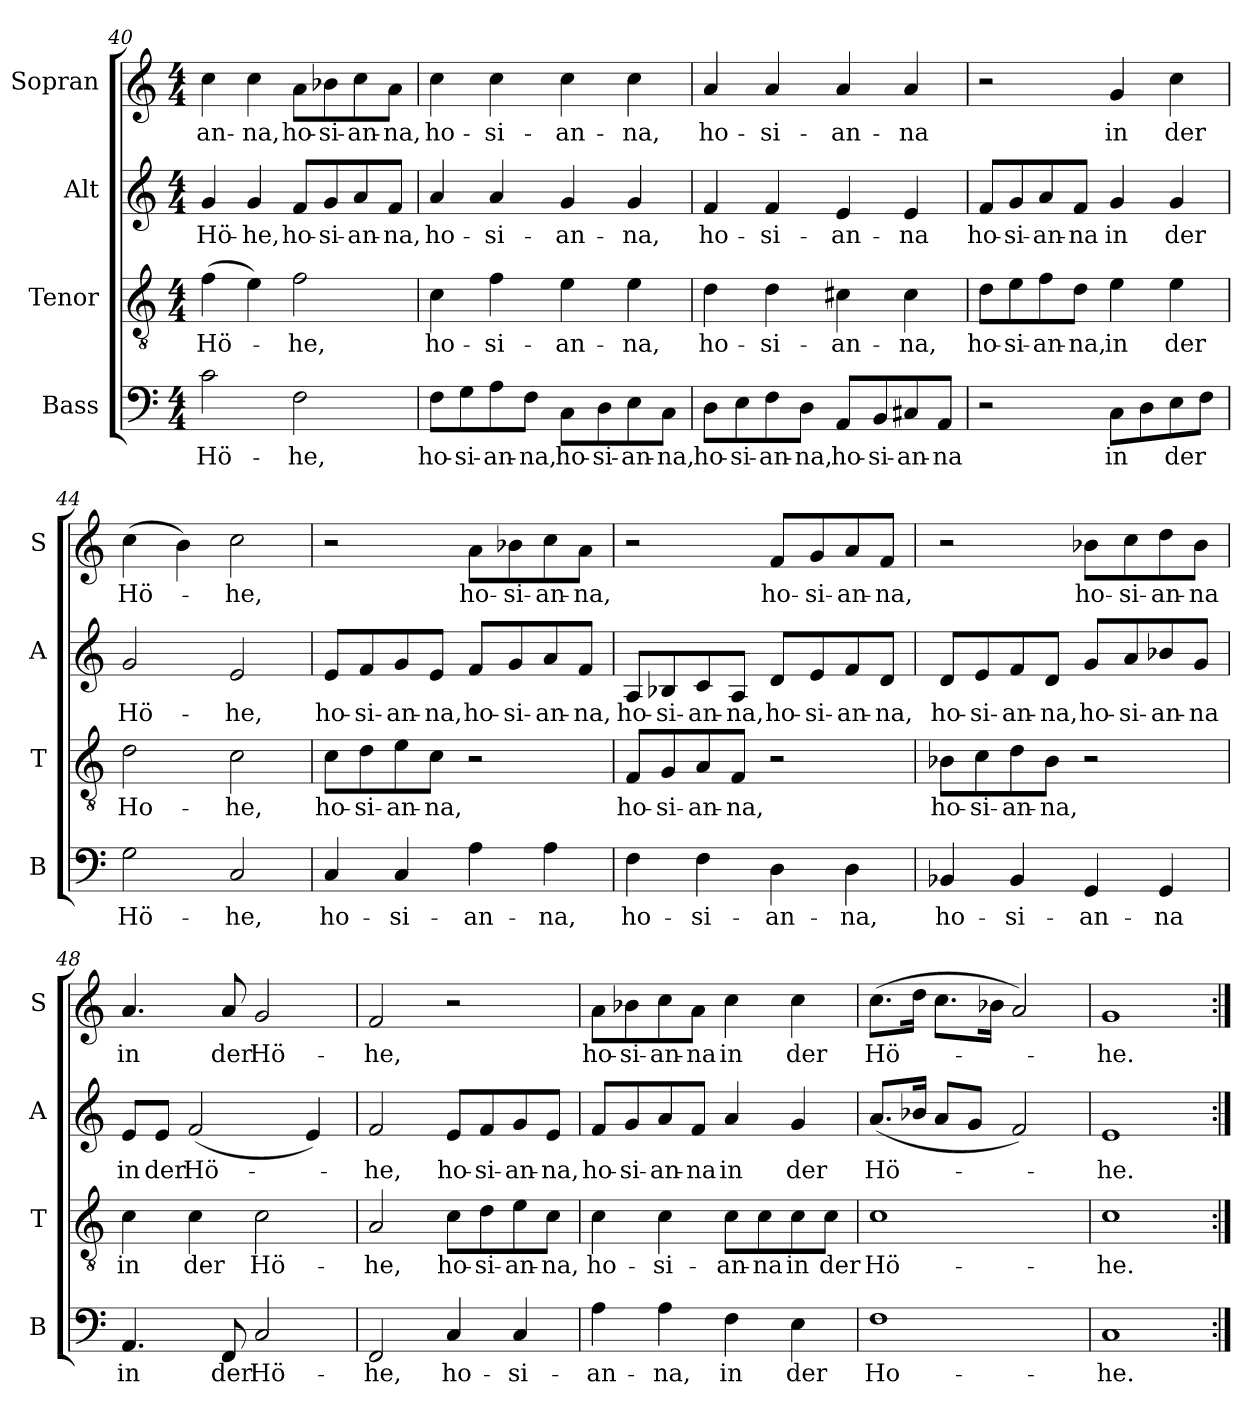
**kern	**text	**kern	**text	**kern	**text	**kern	**text
*part4	*part4	*part3	*part3	*part2	*part2	*part1	*part1
*staff4	*staff4	*staff3	*staff3	*staff2	*staff2	*staff1	*staff1
*I"Bass	*	*I"Tenor	*	*I"Alt	*	*I"Sopran	*
*I'B	*	*I'T	*	*I'A	*	*I'S	*
!!LO:LB:g=z
*clefF4	*	*clefGv2	*	*clefG2	*	*clefG2	*
*k[]	*	*k[]	*	*k[]	*	*k[]	*
*M4/4	*	*M4/4	*	*M4/4	*	*M4/4	*
=40	=40	=40	=40	=40	=40	=40	=40
!	!LO:LY:b	!	!LO:LY:b	!	!LO:LY:b	!	!LO:LY:b
2c\	Hö-	(4f\	Hö-	4g/	Hö-	4cc\	an-
!	!	!	!	!	!LO:LY:b	!	!LO:LY:b
.	.	4e\)	.	4g/	he,	4cc\	na,
!	!LO:LY:b	!	!LO:LY:b	!	!LO:LY:b	!	!LO:LY:b
2F\	he,	2f\	he,	8f/L	ho-	8a\L	ho-
!	!	!	!	!	!LO:LY:b	!	!LO:LY:b
.	.	.	.	8g/	si-	8b-X\	si-
!	!	!	!	!	!LO:LY:b	!	!LO:LY:b
.	.	.	.	8a/	an-	8cc\	an-
!	!	!	!	!	!LO:LY:b	!	!LO:LY:b
.	.	.	.	8f/J	na,	8a\J	na,
=41	=41	=41	=41	=41	=41	=41	=41
!	!LO:LY:b	!	!LO:LY:b	!	!LO:LY:b	!	!LO:LY:b
8F\L	ho-	4c\	ho-	4a/	ho-	4cc\	ho-
!	!LO:LY:b	!	!	!	!	!	!
8G\	si-	.	.	.	.	.	.
!	!LO:LY:b	!	!LO:LY:b	!	!LO:LY:b	!	!LO:LY:b
8A\	an-	4f\	si-	4a/	si-	4cc\	si-
!	!LO:LY:b	!	!	!	!	!	!
8F\J	na,	.	.	.	.	.	.
!	!LO:LY:b	!	!LO:LY:b	!	!LO:LY:b	!	!LO:LY:b
8C\L	ho-	4e\	an-	4g/	an-	4cc\	an-
!	!LO:LY:b	!	!	!	!	!	!
8D\	si-	.	.	.	.	.	.
!	!LO:LY:b	!	!LO:LY:b	!	!LO:LY:b	!	!LO:LY:b
8E\	an-	4e\	na,	4g/	na,	4cc\	na,
!	!LO:LY:b	!	!	!	!	!	!
8C\J	na,	.	.	.	.	.	.
=42	=42	=42	=42	=42	=42	=42	=42
!	!LO:LY:b	!	!LO:LY:b	!	!LO:LY:b	!	!LO:LY:b
8D\L	ho-	4d\	ho-	4f/	ho-	4a/	ho-
!	!LO:LY:b	!	!	!	!	!	!
8E\	si-	.	.	.	.	.	.
!	!LO:LY:b	!	!LO:LY:b	!	!LO:LY:b	!	!LO:LY:b
8F\	an-	4d\	si-	4f/	si-	4a/	si-
!	!LO:LY:b	!	!	!	!	!	!
8D\J	na,	.	.	.	.	.	.
!	!LO:LY:b	!	!LO:LY:b	!	!LO:LY:b	!	!LO:LY:b
8AA/L	ho-	4c#X\	an-	4e/	an-	4a/	an-
!	!LO:LY:b	!	!	!	!	!	!
8BB/	si-	.	.	.	.	.	.
!	!LO:LY:b	!	!LO:LY:b	!	!LO:LY:b	!	!LO:LY:b
8C#X/	an-	4c#\	na,	4e/	na	4a/	na
!	!LO:LY:b	!	!	!	!	!	!
8AA/J	na	.	.	.	.	.	.
!!LO:PB:g=z
=43	=43	=43	=43	=43	=43	=43	=43
!	!	!	!LO:LY:b	!	!LO:LY:b	!	!
2r	.	8d\L	ho-	8f/L	ho-	2r	.
!	!	!	!LO:LY:b	!	!LO:LY:b	!	!
.	.	8e\	si-	8g/	si-	.	.
!	!	!	!LO:LY:b	!	!LO:LY:b	!	!
.	.	8f\	an-	8a/	an-	.	.
!	!	!	!LO:LY:b	!	!LO:LY:b	!	!
.	.	8d\J	na,	8f/J	na	.	.
!	!LO:LY:b	!	!LO:LY:b	!	!LO:LY:b	!	!LO:LY:b
8C\L	in	4e\	in	4g/	in	4g/	in
8D\	.	.	.	.	.	.	.
!	!LO:LY:b	!	!LO:LY:b	!	!LO:LY:b	!	!LO:LY:b
8E\	der	4e\	der	4g/	der	4cc\	der
8F\J	.	.	.	.	.	.	.
=44	=44	=44	=44	=44	=44	=44	=44
!	!LO:LY:b	!	!LO:LY:b	!	!LO:LY:b	!	!LO:LY:b
2G\	Hö-	2d\	Ho-	2g/	Hö-	(4cc\	Hö-
.	.	.	.	.	.	4b\)	.
!	!LO:LY:b	!	!LO:LY:b	!	!LO:LY:b	!	!LO:LY:b
2C/	he,	2c\	he,	2e/	he,	2cc\	he,
=45	=45	=45	=45	=45	=45	=45	=45
!	!LO:LY:b	!	!LO:LY:b	!	!LO:LY:b	!	!
4C/	ho-	8c\L	ho-	8e/L	ho-	2r	.
!	!	!	!LO:LY:b	!	!LO:LY:b	!	!
.	.	8d\	si-	8f/	si-	.	.
!	!LO:LY:b	!	!LO:LY:b	!	!LO:LY:b	!	!
4C/	si-	8e\	an-	8g/	an-	.	.
!	!	!	!LO:LY:b	!	!LO:LY:b	!	!
.	.	8c\J	na,	8e/J	na,	.	.
!	!LO:LY:b	!	!	!	!LO:LY:b	!	!LO:LY:b
4A\	an-	2r	.	8f/L	ho-	8a\L	ho-
!	!	!	!	!	!LO:LY:b	!	!LO:LY:b
.	.	.	.	8g/	si-	8b-X\	si-
!	!LO:LY:b	!	!	!	!LO:LY:b	!	!LO:LY:b
4A\	na,	.	.	8a/	an-	8cc\	an-
!	!	!	!	!	!LO:LY:b	!	!LO:LY:b
.	.	.	.	8f/J	na,	8a\J	na,
!!LO:LB:g=z
=46	=46	=46	=46	=46	=46	=46	=46
!	!LO:LY:b	!	!LO:LY:b	!	!LO:LY:b	!	!
4F\	ho-	8F/L	ho-	8A/L	ho-	2r	.
!	!	!	!LO:LY:b	!	!LO:LY:b	!	!
.	.	8G/	si-	8B-X/	si-	.	.
!	!LO:LY:b	!	!LO:LY:b	!	!LO:LY:b	!	!
4F\	si-	8A/	an-	8c/	an-	.	.
!	!	!	!LO:LY:b	!	!LO:LY:b	!	!
.	.	8F/J	na,	8A/J	na,	.	.
!	!LO:LY:b	!	!	!	!LO:LY:b	!	!LO:LY:b
4D\	an-	2r	.	8d/L	ho-	8f/L	ho-
!	!	!	!	!	!LO:LY:b	!	!LO:LY:b
.	.	.	.	8e/	si-	8g/	si-
!	!LO:LY:b	!	!	!	!LO:LY:b	!	!LO:LY:b
4D\	na,	.	.	8f/	an-	8a/	an-
!	!	!	!	!	!LO:LY:b	!	!LO:LY:b
.	.	.	.	8d/J	na,	8f/J	na,
=47	=47	=47	=47	=47	=47	=47	=47
!	!LO:LY:b	!	!LO:LY:b	!	!LO:LY:b	!	!
4BB-X/	ho-	8B-X\L	ho-	8d/L	ho-	2r	.
!	!	!	!LO:LY:b	!	!LO:LY:b	!	!
.	.	8c\	si-	8e/	si-	.	.
!	!LO:LY:b	!	!LO:LY:b	!	!LO:LY:b	!	!
4BB-/	si-	8d\	an-	8f/	an-	.	.
!	!	!	!LO:LY:b	!	!LO:LY:b	!	!
.	.	8B-\J	na,	8d/J	na,	.	.
!	!LO:LY:b	!	!	!	!LO:LY:b	!	!LO:LY:b
4GG/	an-	2r	.	8g/L	ho-	8b-X\L	ho-
!	!	!	!	!	!LO:LY:b	!	!LO:LY:b
.	.	.	.	8a/	si-	8cc\	si-
!	!LO:LY:b	!	!	!	!LO:LY:b	!	!LO:LY:b
4GG/	na	.	.	8b-X/	an-	8dd\	an-
!	!	!	!	!	!LO:LY:b	!	!LO:LY:b
.	.	.	.	8g/J	na	8b-\J	na
=48	=48	=48	=48	=48	=48	=48	=48
!	!LO:LY:b	!	!LO:LY:b	!	!LO:LY:b	!	!LO:LY:b
4.AA/	in	4c\	in	8e/L	in	4.a/	in
!	!	!	!	!	!LO:LY:b	!	!
.	.	.	.	8e/J	der	.	.
!	!	!	!LO:LY:b	!	!LO:LY:b	!	!
.	.	4c\	der	(2f/	Hö-	.	.
!	!LO:LY:b	!	!	!	!	!	!LO:LY:b
8FF/	der	.	.	.	.	8a/	der
!	!LO:LY:b	!	!LO:LY:b	!	!	!	!LO:LY:b
2C/	Hö-	2c\	Hö-	.	.	2g/	Hö-
.	.	.	.	4e/)	.	.	.
!!LO:LB:g=z
=49	=49	=49	=49	=49	=49	=49	=49
!	!LO:LY:b	!	!LO:LY:b	!	!LO:LY:b	!	!LO:LY:b
2FF/	he,	2A/	he,	2f/	he,	2f/	he,
!	!LO:LY:b	!	!LO:LY:b	!	!LO:LY:b	!	!
4C/	ho-	8c\L	ho-	8e/L	ho-	2r	.
!	!	!	!LO:LY:b	!	!LO:LY:b	!	!
.	.	8d\	si-	8f/	si-	.	.
!	!LO:LY:b	!	!LO:LY:b	!	!LO:LY:b	!	!
4C/	si-	8e\	an-	8g/	an-	.	.
!	!	!	!LO:LY:b	!	!LO:LY:b	!	!
.	.	8c\J	na,	8e/J	na,	.	.
=50	=50	=50	=50	=50	=50	=50	=50
!	!LO:LY:b	!	!LO:LY:b	!	!LO:LY:b	!	!LO:LY:b
4A\	an-	4c\	ho-	8f/L	ho-	8a\L	ho-
!	!	!	!	!	!LO:LY:b	!	!LO:LY:b
.	.	.	.	8g/	si-	8b-X\	si-
!	!LO:LY:b	!	!LO:LY:b	!	!LO:LY:b	!	!LO:LY:b
4A\	na,	4c\	si-	8a/	an-	8cc\	an-
!	!	!	!	!	!LO:LY:b	!	!LO:LY:b
.	.	.	.	8f/J	na	8a\J	na
!	!LO:LY:b	!	!LO:LY:b	!	!LO:LY:b	!	!LO:LY:b
4F\	in	8c\L	an-	4a/	in	4cc\	in
!	!	!	!LO:LY:b	!	!	!	!
.	.	8c\	na	.	.	.	.
!	!LO:LY:b	!	!LO:LY:b	!	!LO:LY:b	!	!LO:LY:b
4E\	der	8c\	in	4g/	der	4cc\	der
!	!	!	!LO:LY:b	!	!	!	!
.	.	8c\J	der	.	.	.	.
=51	=51	=51	=51	=51	=51	=51	=51
!	!LO:LY:b	!	!LO:LY:b	!	!LO:LY:b	!	!LO:LY:b
1F	Ho-	1c	Hö-	(8.a/L	Hö-	(8.cc\L	Hö-
.	.	.	.	16b-X/Jk	.	16dd\Jk	.
.	.	.	.	8a/L	.	8.cc\L	.
.	.	.	.	8g/J	.	.	.
.	.	.	.	.	.	16b-X\Jk	.
.	.	.	.	2f/)	.	2a/)	.
=52	=52	=52	=52	=52	=52	=52	=52
!	!LO:LY:b	!	!LO:LY:b	!	!LO:LY:b	!	!LO:LY:b
1C	he.	1c	he.	1e	he.	1g	he.
=:|!	=:|!	=:|!	=:|!	=:|!	=:|!	=:|!	=:|!
*-	*-	*-	*-	*-	*-	*-	*-
